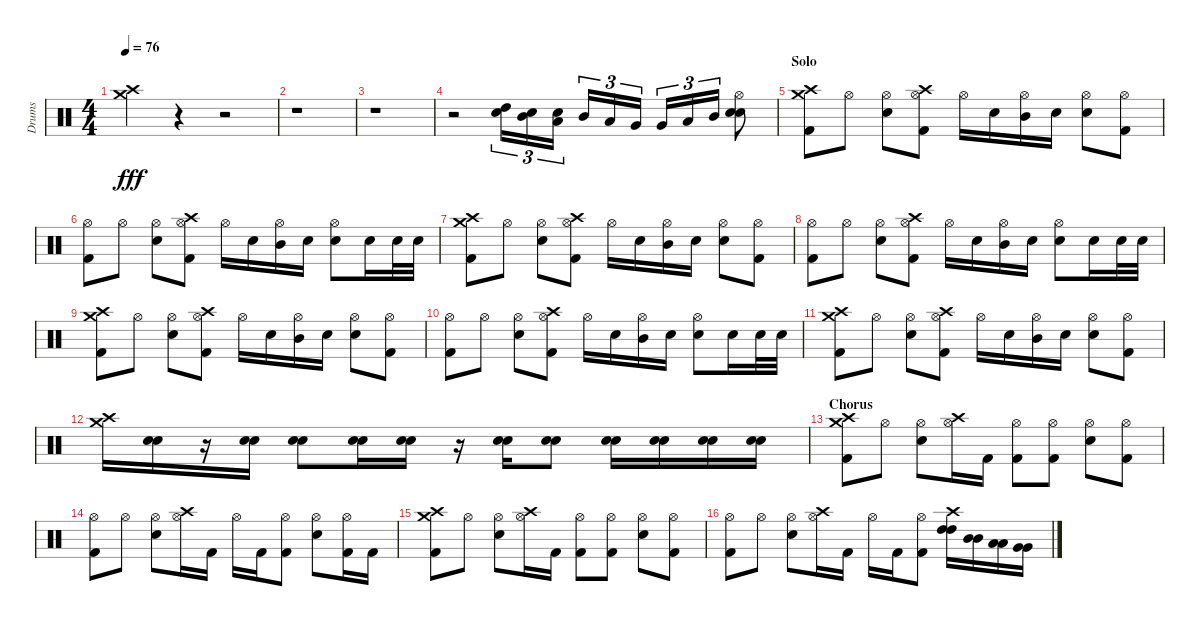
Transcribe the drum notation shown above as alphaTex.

\track ("Drums" "Drums") {instrument percussion}
\staff {score}
\articulation defaults
\ts (4 4)
\tempo 76
\clef neutral
\ks c
("Crash high (hit)" "Crash medium (hit)").4{dy fff} r.4 r.2 |
r.1 |
r.1 |
r.2 ("High Tom (hit)" "Electric Snare (hit)").16{tu (3 2)} ("Mid Tom (hit)" "Electric Snare (hit)").16{tu (3 2)} ("Low Tom (hit)" "Electric Snare (hit)").16{tu (3 2)} "Mid Tom (hit)".16{tu (3 2)} "Low Tom (hit)".16{tu (3 2)} "Very Low Tom (hit)".16{tu (3 2)} "Very Low Tom (hit)".16{tu (3 2)} "Low Tom (hit)".16{tu (3 2)} "Mid Tom (hit)".16{tu (3 2)} ("Hi-Hat (open)" "Electric Snare (hit)" "Electric Snare (hit)").8 |
\section ("" "Solo")
("Crash high (hit)" "Crash medium (hit)" "Kick (hit) 2").8 "Hi-Hat (open)".8 ("Hi-Hat (open)" "Electric Snare (hit)").8 ("Crash high (hit)" "Hi-Hat (open)" "Kick (hit) 2").8 "Hi-Hat (open)".16 "Electric Snare (hit)".16 ("Mid Tom (hit)" "Hi-Hat (open)").16 "Electric Snare (hit)".16 ("Hi-Hat (open)" "Electric Snare (hit)").8 ("Hi-Hat (open)" "Kick (hit) 2").8 |
("Hi-Hat (open)" "Kick (hit) 2").8 "Hi-Hat (open)".8 ("Hi-Hat (open)" "Electric Snare (hit)").8 ("Crash high (hit)" "Hi-Hat (open)" "Kick (hit) 2").8 "Hi-Hat (open)".16 "Electric Snare (hit)".16 ("Mid Tom (hit)" "Hi-Hat (open)").16 "Electric Snare (hit)".16 ("Hi-Hat (open)" "Electric Snare (hit)").8 "Electric Snare (hit)".16 "Electric Snare (hit)".32 "Electric Snare (hit)".32 |
("Crash high (hit)" "Crash medium (hit)" "Kick (hit) 2").8 "Hi-Hat (open)".8 ("Hi-Hat (open)" "Electric Snare (hit)").8 ("Crash high (hit)" "Hi-Hat (open)" "Kick (hit) 2").8 "Hi-Hat (open)".16 "Electric Snare (hit)".16 ("Mid Tom (hit)" "Hi-Hat (open)").16 "Electric Snare (hit)".16 ("Hi-Hat (open)" "Electric Snare (hit)").8 ("Hi-Hat (open)" "Kick (hit) 2").8 |
("Hi-Hat (open)" "Kick (hit) 2").8 "Hi-Hat (open)".8 ("Hi-Hat (open)" "Electric Snare (hit)").8 ("Crash high (hit)" "Hi-Hat (open)" "Kick (hit) 2").8 "Hi-Hat (open)".16 "Electric Snare (hit)".16 ("Mid Tom (hit)" "Hi-Hat (open)").16 "Electric Snare (hit)".16 ("Hi-Hat (open)" "Electric Snare (hit)").8 "Electric Snare (hit)".16 "Electric Snare (hit)".32 "Electric Snare (hit)".32 |
("Crash high (hit)" "Crash medium (hit)" "Kick (hit) 2").8 "Hi-Hat (open)".8 ("Hi-Hat (open)" "Electric Snare (hit)").8 ("Crash high (hit)" "Hi-Hat (open)" "Kick (hit) 2").8 "Hi-Hat (open)".16 "Electric Snare (hit)".16 ("Mid Tom (hit)" "Hi-Hat (open)").16 "Electric Snare (hit)".16 ("Hi-Hat (open)" "Electric Snare (hit)").8 ("Hi-Hat (open)" "Kick (hit) 2").8 |
("Hi-Hat (open)" "Kick (hit) 2").8 "Hi-Hat (open)".8 ("Hi-Hat (open)" "Electric Snare (hit)").8 ("Crash high (hit)" "Hi-Hat (open)" "Kick (hit) 2").8 "Hi-Hat (open)".16 "Electric Snare (hit)".16 ("Mid Tom (hit)" "Hi-Hat (open)").16 "Electric Snare (hit)".16 ("Hi-Hat (open)" "Electric Snare (hit)").8 "Electric Snare (hit)".16 "Electric Snare (hit)".32 "Electric Snare (hit)".32 |
("Crash high (hit)" "Crash medium (hit)" "Kick (hit) 2").8 "Hi-Hat (open)".8 ("Hi-Hat (open)" "Electric Snare (hit)").8 ("Crash high (hit)" "Hi-Hat (open)" "Kick (hit) 2").8 "Hi-Hat (open)".16 "Electric Snare (hit)".16 ("Mid Tom (hit)" "Hi-Hat (open)").16 "Electric Snare (hit)".16 ("Hi-Hat (open)" "Electric Snare (hit)").8 ("Hi-Hat (open)" "Kick (hit) 2").8 |
("Crash high (hit)" "Crash medium (hit)").16 ("Electric Snare (hit)" "Electric Snare (hit)").16 r.16 ("Electric Snare (hit)" "Electric Snare (hit)").16 ("Electric Snare (hit)" "Electric Snare (hit)").8 ("Electric Snare (hit)" "Electric Snare (hit)").16 ("Electric Snare (hit)" "Electric Snare (hit)").16 r.16 ("Electric Snare (hit)" "Electric Snare (hit)").16 ("Electric Snare (hit)" "Electric Snare (hit)").8 ("Electric Snare (hit)" "Electric Snare (hit)").16 ("Electric Snare (hit)" "Electric Snare (hit)").16 ("Electric Snare (hit)" "Electric Snare (hit)").16 ("Electric Snare (hit)" "Electric Snare (hit)").16 |
\section ("" "Chorus")
("Crash high (hit)" "Crash medium (hit)" "Kick (hit) 2").8 "Hi-Hat (open)".8 ("Hi-Hat (open)" "Electric Snare (hit)").8 ("Crash high (hit)" "Hi-Hat (open)").16 "Kick (hit) 2".16 ("Hi-Hat (open)" "Kick (hit) 2").8 ("Hi-Hat (open)" "Kick (hit) 2").8 ("Hi-Hat (open)" "Electric Snare (hit)").8 ("Hi-Hat (open)" "Kick (hit) 2").8 |
("Hi-Hat (open)" "Kick (hit) 2").8 "Hi-Hat (open)".8 ("Hi-Hat (open)" "Electric Snare (hit)").8 ("Crash high (hit)" "Hi-Hat (open)").16 "Kick (hit) 2".16 "Hi-Hat (open)".16 "Kick (hit) 2".16 ("Hi-Hat (open)" "Kick (hit) 2").8 ("Hi-Hat (open)" "Electric Snare (hit)").8 ("Hi-Hat (open)" "Kick (hit) 2").16 "Kick (hit) 2".16 |
("Crash high (hit)" "Crash medium (hit)" "Kick (hit) 2").8 "Hi-Hat (open)".8 ("Hi-Hat (open)" "Electric Snare (hit)").8 ("Crash high (hit)" "Hi-Hat (open)").16 "Kick (hit) 2".16 ("Hi-Hat (open)" "Kick (hit) 2").8 ("Hi-Hat (open)" "Kick (hit) 2").8 ("Hi-Hat (open)" "Electric Snare (hit)").8 ("Hi-Hat (open)" "Kick (hit) 2").8 |
("Hi-Hat (open)" "Kick (hit) 2").8 "Hi-Hat (open)".8 ("Hi-Hat (open)" "Electric Snare (hit)").8 ("Crash high (hit)" "Hi-Hat (open)").16 "Kick (hit) 2".16 "Hi-Hat (open)".16 "Kick (hit) 2".16 ("Hi-Hat (open)" "Kick (hit) 2").8 ("Crash high (hit)" "High Tom (hit)" "High Tom (hit)").16 ("Mid Tom (hit)" "Mid Tom (hit)").16 ("Low Tom (hit)" "Low Tom (hit)").16 ("Very Low Tom (hit)" "Very Low Tom (hit)").16
